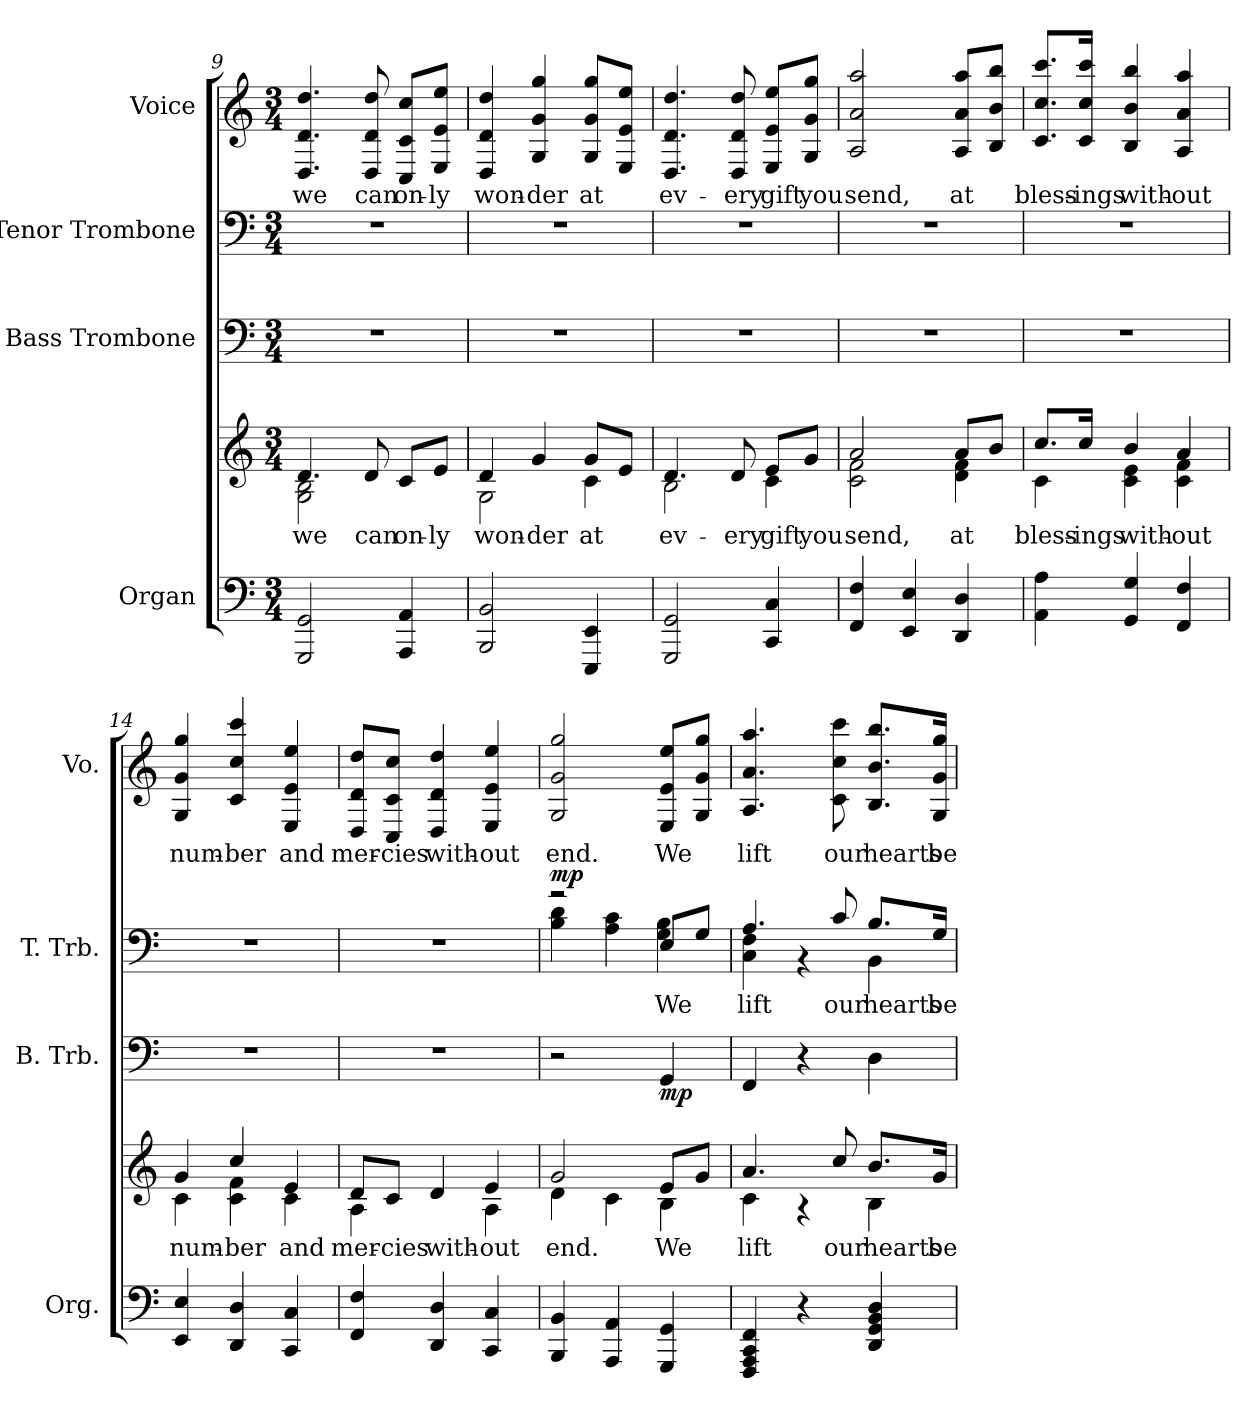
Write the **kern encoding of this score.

**kern	**kern	**text	**kern	**dynam	**kern	**text	**dynam	**kern	**text
*part4	*part4	*part4	*part3	*part3	*part2	*part2	*part2	*part1	*part1
*staff5	*staff4	*staff4	*staff3	*staff3	*staff2	*staff2	*staff2	*staff1	*staff1
*I"Organ	*	*	*I"Bass Trombone	*	*I"Tenor Trombone	*	*	*I"Voice	*
*I'Org.	*	*	*I'B. Trb.	*	*I'T. Trb.	*	*	*I'Vo.	*
*clefF4	*clefG2	*	*clefF4	*	*clefF4	*	*	*clefG2	*
*k[]	*k[]	*	*k[]	*	*k[]	*	*	*k[]	*
*M3/4	*M3/4	*	*M3/4	*	*M3/4	*	*	*M3/4	*
=9	=9	=9	=9	=9	=9	=9	=9	=9	=9
*	*^	*	*	*	*	*	*	*	*
2GGG/ 2GG/	4.d/	2G\ 2B\	-we	2.r	.	2.r	.	.	4.D/ 4.d/ 4.dd/	-we
.	8d/	.	can	.	.	.	.	.	8D/ 8d/ 8dd/	can
4AAA/ 4AA/	8c/L	4ryy	on-	.	.	.	.	.	8C/ 8c/ 8cc/L	on-
.	8e/J	.	-ly	.	.	.	.	.	8E/ 8e/ 8ee/J	-ly
!!LO:PB:g=z
=10	=10	=10	=10	=10	=10	=10	=10	=10	=10	=10
2BBB/ 2BB/	4d/	2G\	won-	2.r	.	2.r	.	.	4D/ 4d/ 4dd/	won-
.	4g/	.	-der	.	.	.	.	.	4G/ 4g/ 4gg/	-der
4EEE/ 4EE/	8g/L	4c\	at	.	.	.	.	.	8G/ 8g/ 8gg/L	at
.	8e/J	.	.	.	.	.	.	.	8E/ 8e/ 8ee/J	.
=11	=11	=11	=11	=11	=11	=11	=11	=11	=11	=11
2GGG/ 2GG/	4.d/	2B\	-ev-	2.r	.	2.r	.	.	4.D/ 4.d/ 4.dd/	-ev-
.	8d/	.	-ery	.	.	.	.	.	8D/ 8d/ 8dd/	-ery
4CC/ 4C/	8e/L	4c\	gift	.	.	.	.	.	8E/ 8e/ 8ee/L	gift
.	8g/J	.	you	.	.	.	.	.	8G/ 8g/ 8gg/J	you
=12	=12	=12	=12	=12	=12	=12	=12	=12	=12	=12
4FF/ 4F/	2a/	2c\ 2f\	send,	2.r	.	2.r	.	.	2A/ 2a/ 2aa/	send,
4EE/ 4E/	.	.	.	.	.	.	.	.	.	.
4DD/ 4D/	8a/L	4d\ 4f\	at	.	.	.	.	.	8A/ 8a/ 8aa/L	at
.	8b/J	.	.	.	.	.	.	.	8B/ 8b/ 8bb/J	.
=13	=13	=13	=13	=13	=13	=13	=13	=13	=13	=13
4AA\ 4A\	8.cc/L	4c\	-bless-	2.r	.	2.r	.	.	8.c/ 8.cc/ 8.ccc/L	-bless-
.	16cc/Jk	.	-ings	.	.	.	.	.	16c/ 16cc/ 16ccc/Jk	-ings
4GG/ 4G/	4b/	4c\ 4e\	with-	.	.	.	.	.	4B/ 4b/ 4bb/	with-
4FF/ 4F/	4a/	4c\ 4f\	-out	.	.	.	.	.	4A/ 4a/ 4aa/	-out
=14	=14	=14	=14	=14	=14	=14	=14	=14	=14	=14
4EE/ 4E/	4g/	4c\	num-	2.r	.	2.r	.	.	4G/ 4g/ 4gg/	num-
4DD/ 4D/	4cc/	4c\ 4f\	-ber	.	.	.	.	.	4c/ 4cc/ 4ccc/	-ber
4CC/ 4C/	4e/	4c\	and	.	.	.	.	.	4E/ 4e/ 4ee/	and
!!LO:LB:g=z
=15	=15	=15	=15	=15	=15	=15	=15	=15	=15	=15
4FF/ 4F/	8d/L	4A\	mer-	2.r	.	2.r	.	.	8D/ 8d/ 8dd/L	mer-
.	8c/J	.	-cies	.	.	.	.	.	8C/ 8c/ 8cc/J	-cies
4DD/ 4D/	4d/	4ryy	with-	.	.	.	.	.	4D/ 4d/ 4dd/	with-
4CC/ 4C/	4e/	4A\	-out	.	.	.	.	.	4E/ 4e/ 4ee/	-out
=16	=16	=16	=16	=16	=16	=16	=16	=16	=16	=16
*	*	*	*	*	*	*^	*	*	*	*
!	!	!	!	!	!	!	!	!	!LO:DY:b	!	!
4BBB/ 4BB/	2g/	4d\	end.	2r	.	2r	4B\ 4d\	.	mp	2G/ 2g/ 2gg/	end.
4AAA/ 4AA/	.	4c\	.	.	.	.	4A\ 4c\	.	.	.	.
!	!	!	!	!	!LO:DY:b	!	!	!	!	!	!
4GGG/ 4GG/	8e/L	4B\	We	4GG/	mp	8E/L	4G\ 4B\	We	.	8E/ 8e/ 8ee/L	We
.	8g/J	.	.	.	.	8G/J	.	.	.	8G/ 8g/ 8gg/J	.
=17	=17	=17	=17	=17	=17	=17	=17	=17	=17	=17	=17
4FFF/ 4AAA/ 4CC/ 4FF/	4.a/	4c\	-lift	4FF/	.	4.A/	4C\ 4F\	-lift	.	4.A/ 4.a/ 4.aa/	-lift
4r	.	4r	.	4r	.	.	4r	.	.	.	.
.	8cc/	.	our	.	.	8c/	.	our	.	8c\ 8cc\ 8ccc\	our
4DD/ 4GG/ 4BB/ 4D/	8.b/L	4B\	hearts	4D\	.	8.B/L	4BB\	hearts	.	8.B/ 8.b/ 8.bb/L	hearts
.	16g/Jk	.	be-	.	.	16G/Jk	.	be-	.	16G/ 16g/ 16gg/Jk	be-
*	*v	*v	*	*	*	*v	*v	*	*	*	*
=	=	=	=	=	=	=	=	=	=
*-	*-	*-	*-	*-	*-	*-	*-	*-	*-
